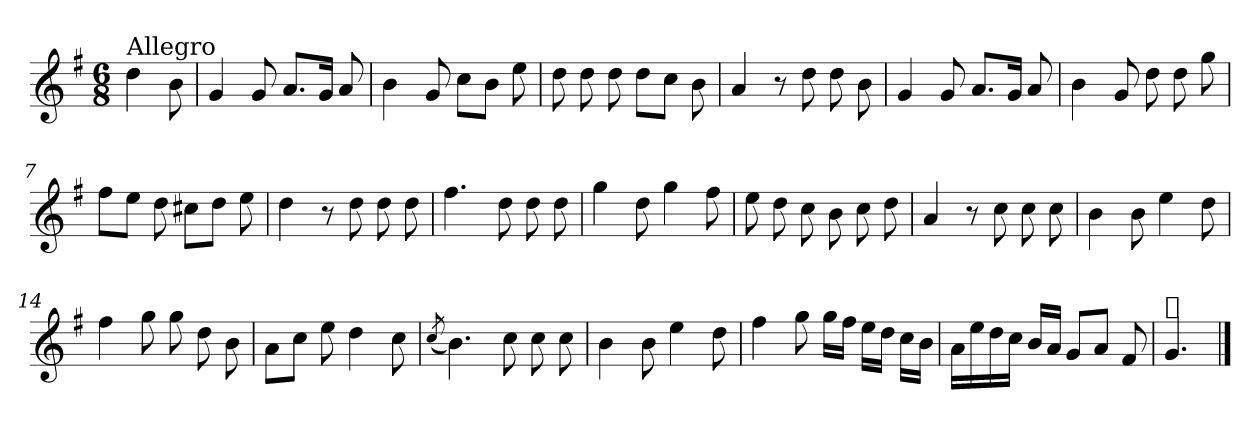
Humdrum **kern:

**kern
*part1
*staff1
*clefG2
*k[f#]
*e:
*M6/8
=
!LO:TX:a:t=Allegro
4dd\
8b\
=1
4g/
8g/
8.a/L
16g/Jk
8a/
=2
4b\
8g/
8cc\L
8b\J
8ee\
=3
8dd\
8dd\
8dd\
8dd\L
8cc\J
8b\
=4
4a/
8r
8dd\
8dd\
8b\
=5
4g/
8g/
8.a/L
16g/Jk
8a/
!!LO:LB:g=z
=6
4b\
8g/
8dd\
8dd\
8gg\
=7
8ff#\L
8ee\J
8dd\
8cc#X\L
8dd\J
8ee\
=8
4dd\
8r
8dd\
8dd\
8dd\
=9
4.ff#\
8dd\
8dd\
8dd\
=10
4gg\
8dd\
4gg\
8ff#\
=11
8ee\
8dd\
8cc\
8b\
8cc\
8dd\
!!LO:LB:g=z
=12
4a/
8r
8cc\
8cc\
8cc\
=13
4b\
8b\
4ee\
8dd\
=14
4ff#\
8gg\
8gg\
8dd\
8b\
=15
8a\L
8cc\J
8ee\
4dd\
8cc\
=16
(<8qcc/
4.b\)
8cc\
8cc\
8cc\
=17
4b\
8b\
4ee\
8dd\
!!LO:LB:g=z
=18
4ff#\
8gg\
16gg\LL
16ff#\JJ
16ee\LL
16dd\JJ
16cc\LL
16b\JJ
=19
16a\LL
16ee\
16dd\
16cc\JJ
16b/LL
16a/JJ
8g/L
8a/J
8f#/
=20
!LO:TX:a:t=𝄋
4.g/
==
*-
